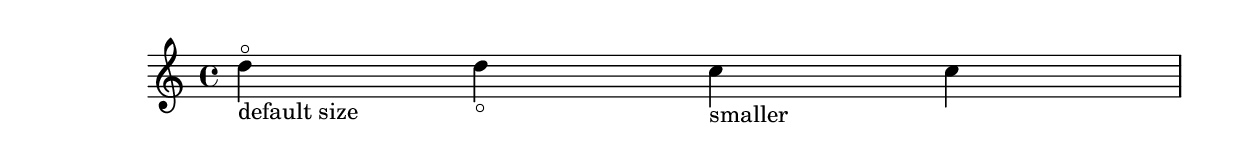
%% Do not edit this file; it is automatically
%% generated from LSR http://lsr.dsi.unimi.it
%% This file is in the public domain.
\version "2.13.10"

\header {
  lsrtags = "expressive-marks, unfretted-strings"

%% Translation of GIT committish: b2d4318d6c53df8469dfa4da09b27c15a374d0ca
  texidoces = "
Para hacer más pequeño el círculo de @code{\\flageolet} (armónico)
utilice la siguiente función de Scheme.

"
  doctitlees = "Cambiar el tamaño de la marca de \\flageolet"

%% Translation of GIT committish: d96023d8792c8af202c7cb8508010c0d3648899d
  texidocde = "
Um den @code{\\flageolet}-Kreis kleiner zu machen, kann diese
Scheme-Funktion eingesetzt werden.

"
  doctitlede = "\\flageolet-Zeichen verkleinern"
%% Translation of GIT committish: 0099693675b95c7ec6664d7277f22411a14e9c1b

  texidocfr = "
Il est possible de rapetisser le cercle d'un @code{\\flageolet} grâce
à une fonction Scheme.

"
  doctitlefr = "Modifier la taille d'un \\flageolet"


  texidoc = "
To make the @code{\\flageolet} circle smaller use the following Scheme
function.

"
  doctitle = "Changing \\flageolet mark size"
} % begin verbatim

smallFlageolet =
#(let ((m (make-music 'ArticulationEvent
                      'articulation-type "flageolet")))
   (ly:music-set-property! m 'tweaks
     (acons 'font-size -3
       (ly:music-property m 'tweaks)))
  m)

\layout { ragged-right = ##f }

\relative c'' {
  d4^\flageolet_\markup { default size } d_\flageolet
  c4^\smallFlageolet_\markup { smaller } c_\smallFlageolet
}

